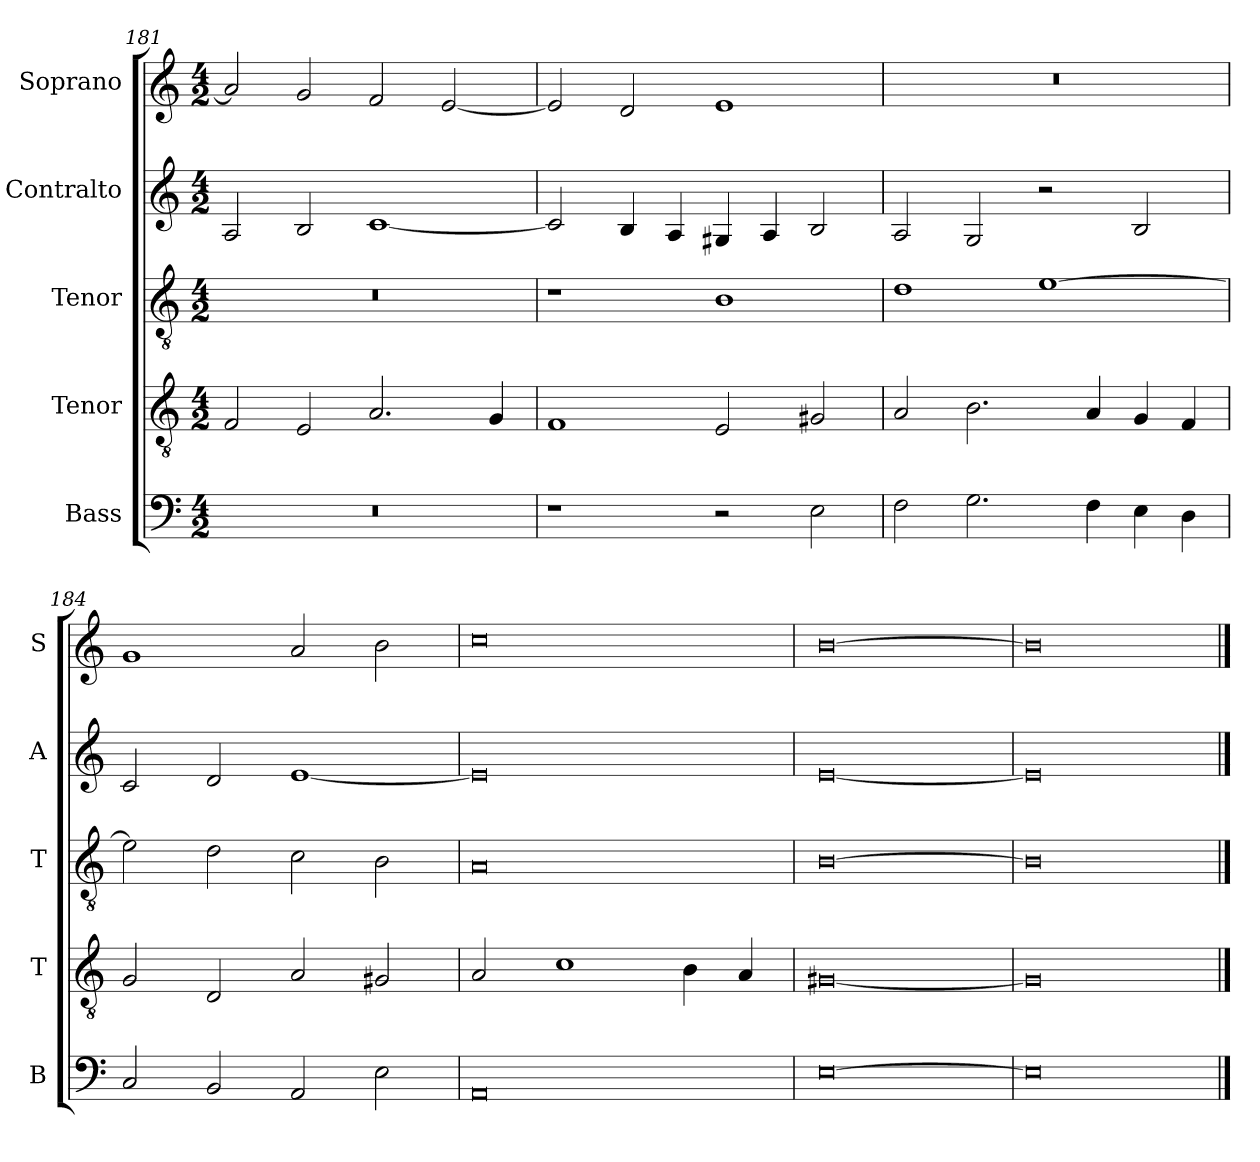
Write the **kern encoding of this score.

**kern	**kern	**kern	**kern	**kern
*part5	*part4	*part3	*part2	*part1
*staff5	*staff4	*staff3	*staff2	*staff1
*I"Bass	*I"Tenor	*I"Tenor	*I"Contralto	*I"Soprano
*I'B	*I'T	*I'T	*I'A	*I'S
*clefF4	*clefGv2	*clefGv2	*clefG2	*clefG2
*k[]	*k[]	*k[]	*k[]	*k[]
*E:phr	*E:phr	*E:phr	*E:phr	*E:phr
*M4/2	*M4/2	*M4/2	*M4/2	*M4/2
=181	=181	=181	=181	=181
0r	2F	0r	2A	2a]
.	2E	.	2B	2g
.	2.A	.	[1c	2f
.	.	.	.	[2e
.	4G	.	.	.
=182	=182	=182	=182	=182
1r	1F	1r	2c]	2e]
.	.	.	4B	2d
.	.	.	4A	.
2r	2E	1B	4G#X	1e
.	.	.	4A	.
2E	2G#X	.	2B	.
=183	=183	=183	=183	=183
2F	2A	1d	2A	0r
2.G	2.B	.	2G	.
.	.	[1e	2r	.
4F	4A	.	.	.
4E	4G	.	2B	.
4D	4F	.	.	.
=184	=184	=184	=184	=184
2C	2G	2e]	2c	1g
2BB	2D	2d	2d	.
2AA	2A	2c	[1e	2a
2E	2G#X	2B	.	2b
=185	=185	=185	=185	=185
0AA	2A	0A	0e]	0cc
.	1c	.	.	.
.	4B	.	.	.
.	4A	.	.	.
=186	=186	=186	=186	=186
[0E	[0G#X	[0B	[0e	[0b
=187	=187	=187	=187	=187
0E]	0G#]	0B]	0e]	0b]
==	==	==	==	==
*-	*-	*-	*-	*-
